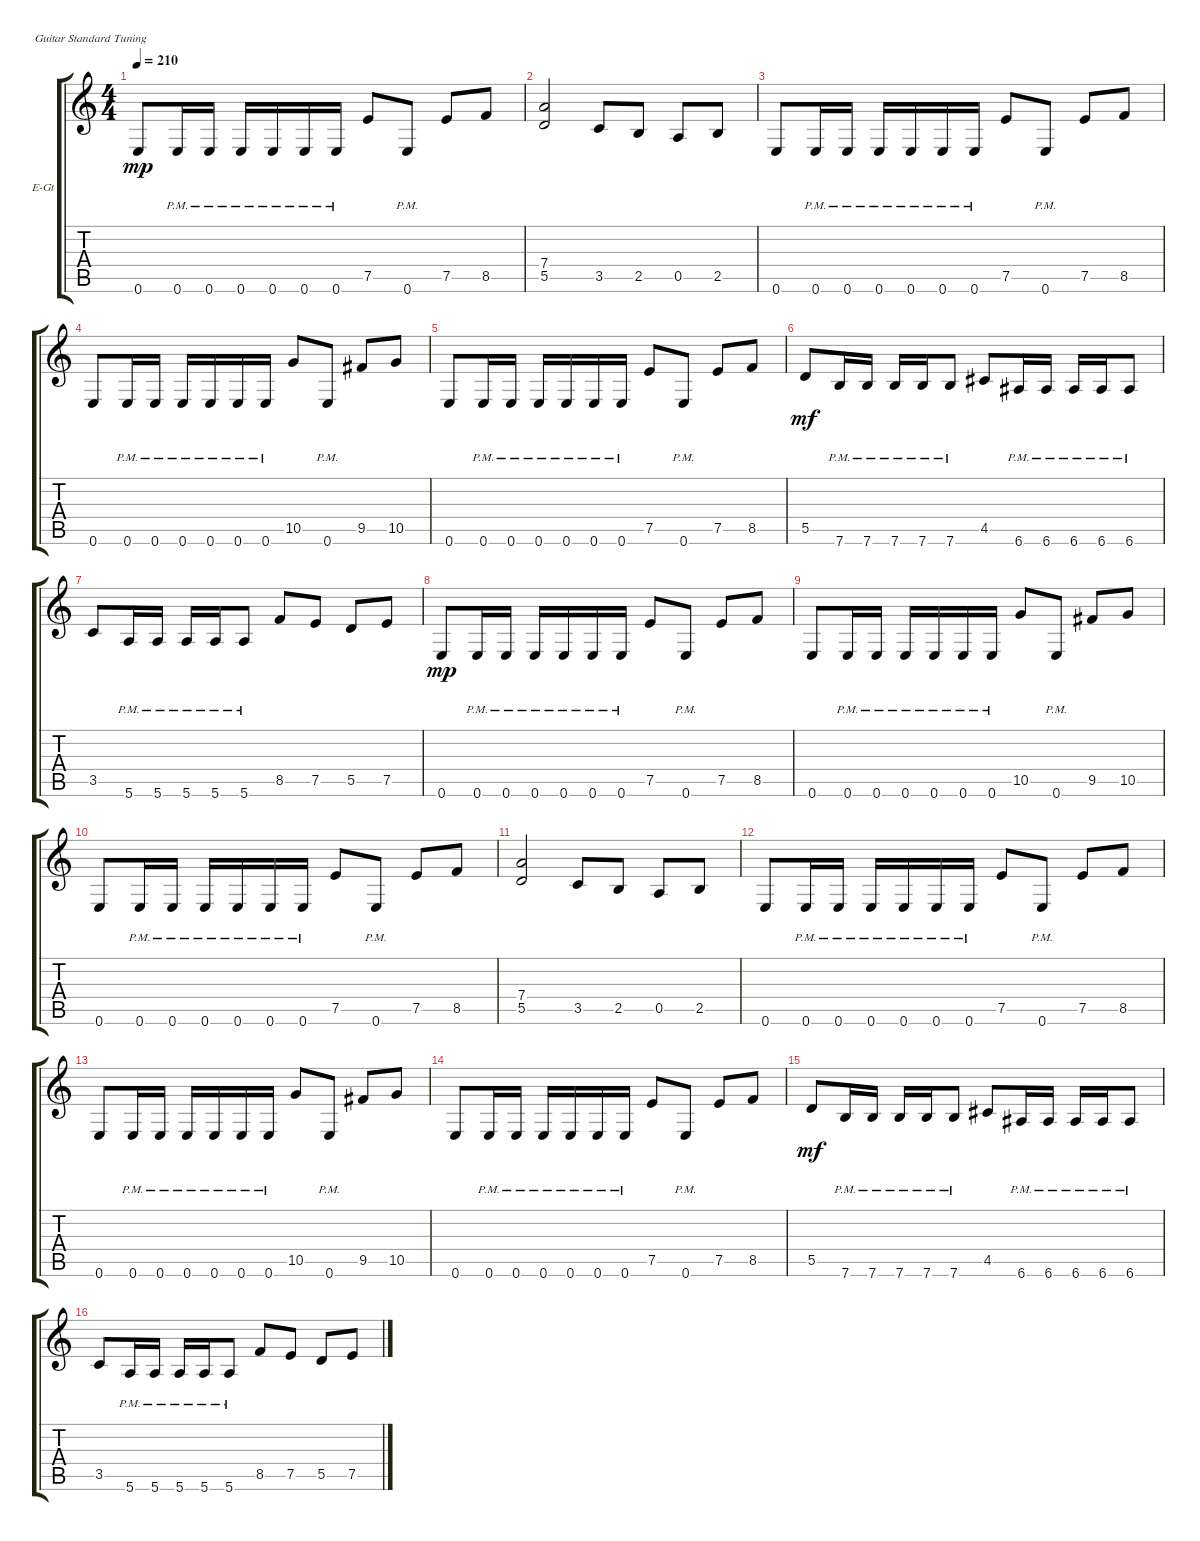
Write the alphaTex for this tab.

\bracketExtendMode groupsimilarinstruments
\firstSystemTrackNameOrientation horizontal
\otherSystemsTrackNameOrientation horizontal
\track ("Electric Guitar 1" "E-Gt") {instrument distortionguitar}
\staff {score tabs}
\tuning (E4 B3 G3 D3 A2 E2)
\ts (4 4)
\tempo 210
\clef g2
\ks c
0.6.8{lyrics (0 "") lyrics (1 "") lyrics (2 "") lyrics (3 "") lyrics (4 "") dy mp} 0.6{pm}.16 0.6{pm}.16 0.6{pm}.16 0.6{pm}.16 0.6{pm}.16 0.6{pm}.16 7.5.8 0.6{pm}.8 7.5.8 8.5.8 |
(5.5 7.4).2{lyrics (0 "") lyrics (1 "") lyrics (2 "") lyrics (3 "") lyrics (4 "")} 3.5.8 2.5.8 0.5.8 2.5.8 |
0.6.8{lyrics (0 "") lyrics (1 "") lyrics (2 "") lyrics (3 "") lyrics (4 "")} 0.6{pm}.16 0.6{pm}.16 0.6{pm}.16 0.6{pm}.16 0.6{pm}.16 0.6{pm}.16 7.5.8 0.6{pm}.8 7.5.8 8.5.8 |
0.6.8{lyrics (0 "") lyrics (1 "") lyrics (2 "") lyrics (3 "") lyrics (4 "")} 0.6{pm}.16 0.6{pm}.16 0.6{pm}.16 0.6{pm}.16 0.6{pm}.16 0.6{pm}.16 10.5.8 0.6{pm}.8 9.5.8 10.5.8 |
0.6.8{lyrics (0 "") lyrics (1 "") lyrics (2 "") lyrics (3 "") lyrics (4 "")} 0.6{pm}.16 0.6{pm}.16 0.6{pm}.16 0.6{pm}.16 0.6{pm}.16 0.6{pm}.16 7.5.8 0.6{pm}.8 7.5.8 8.5.8 |
5.5.8{lyrics (0 "") lyrics (1 "") lyrics (2 "") lyrics (3 "") lyrics (4 "") dy mf} 7.6{pm}.16 7.6{pm}.16 7.6{pm}.16 7.6{pm}.16 7.6{pm}.8 4.5.8 6.6{pm}.16 6.6{pm}.16 6.6{pm}.16 6.6{pm}.16 6.6{pm}.8 |
3.5.8{lyrics (0 "") lyrics (1 "") lyrics (2 "") lyrics (3 "") lyrics (4 "")} 5.6{pm}.16 5.6{pm}.16 5.6{pm}.16 5.6{pm}.16 5.6{pm}.8 8.5.8 7.5.8 5.5.8 7.5.8 |
0.6.8{lyrics (0 "") lyrics (1 "") lyrics (2 "") lyrics (3 "") lyrics (4 "") dy mp} 0.6{pm}.16 0.6{pm}.16 0.6{pm}.16 0.6{pm}.16 0.6{pm}.16 0.6{pm}.16 7.5.8 0.6{pm}.8 7.5.8 8.5.8 |
0.6.8{lyrics (0 "") lyrics (1 "") lyrics (2 "") lyrics (3 "") lyrics (4 "")} 0.6{pm}.16 0.6{pm}.16 0.6{pm}.16 0.6{pm}.16 0.6{pm}.16 0.6{pm}.16 10.5.8 0.6{pm}.8 9.5.8 10.5.8 |
0.6.8{lyrics (0 "") lyrics (1 "") lyrics (2 "") lyrics (3 "") lyrics (4 "")} 0.6{pm}.16 0.6{pm}.16 0.6{pm}.16 0.6{pm}.16 0.6{pm}.16 0.6{pm}.16 7.5.8 0.6{pm}.8 7.5.8 8.5.8 |
(5.5 7.4).2{lyrics (0 "") lyrics (1 "") lyrics (2 "") lyrics (3 "") lyrics (4 "")} 3.5.8 2.5.8 0.5.8 2.5.8 |
0.6.8{lyrics (0 "") lyrics (1 "") lyrics (2 "") lyrics (3 "") lyrics (4 "")} 0.6{pm}.16 0.6{pm}.16 0.6{pm}.16 0.6{pm}.16 0.6{pm}.16 0.6{pm}.16 7.5.8 0.6{pm}.8 7.5.8 8.5.8 |
0.6.8{lyrics (0 "") lyrics (1 "") lyrics (2 "") lyrics (3 "") lyrics (4 "")} 0.6{pm}.16 0.6{pm}.16 0.6{pm}.16 0.6{pm}.16 0.6{pm}.16 0.6{pm}.16 10.5.8 0.6{pm}.8 9.5.8 10.5.8 |
0.6.8{lyrics (0 "") lyrics (1 "") lyrics (2 "") lyrics (3 "") lyrics (4 "")} 0.6{pm}.16 0.6{pm}.16 0.6{pm}.16 0.6{pm}.16 0.6{pm}.16 0.6{pm}.16 7.5.8 0.6{pm}.8 7.5.8 8.5.8 |
5.5.8{lyrics (0 "") lyrics (1 "") lyrics (2 "") lyrics (3 "") lyrics (4 "") dy mf} 7.6{pm}.16 7.6{pm}.16 7.6{pm}.16 7.6{pm}.16 7.6{pm}.8 4.5.8 6.6{pm}.16 6.6{pm}.16 6.6{pm}.16 6.6{pm}.16 6.6{pm}.8 |
3.5.8{lyrics (0 "") lyrics (1 "") lyrics (2 "") lyrics (3 "") lyrics (4 "")} 5.6{pm}.16 5.6{pm}.16 5.6{pm}.16 5.6{pm}.16 5.6{pm}.8 8.5.8 7.5.8 5.5.8 7.5.8
